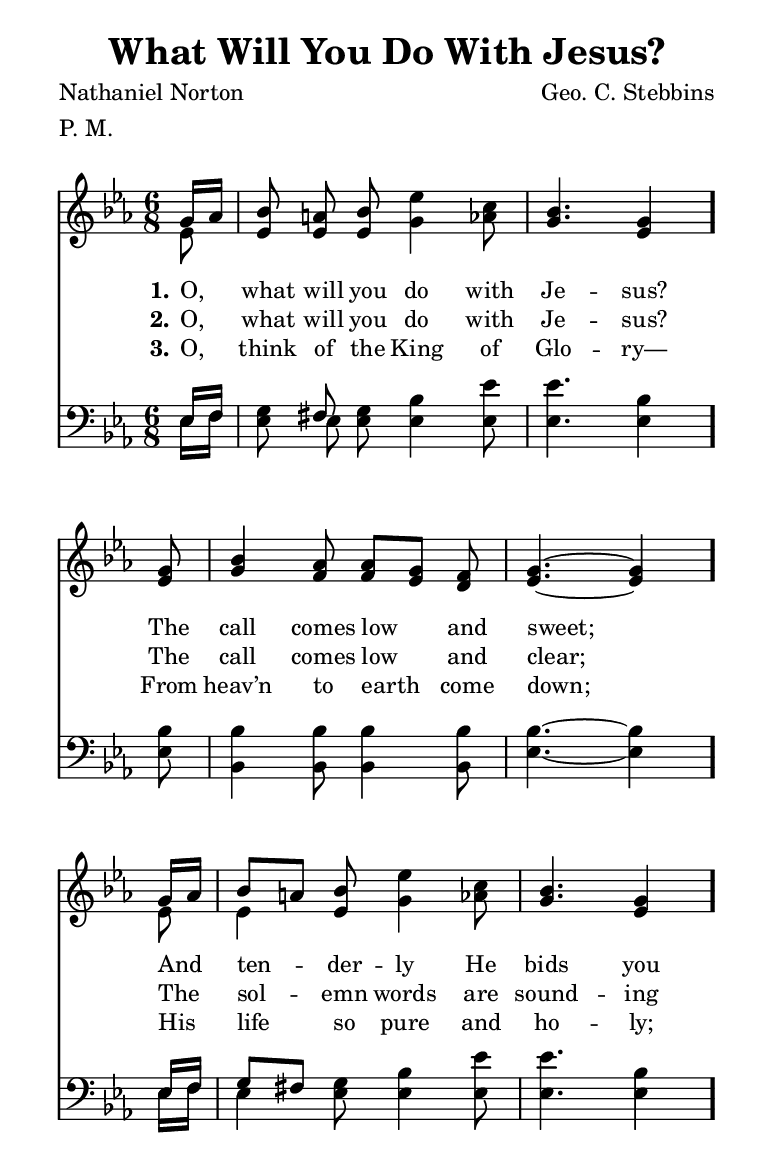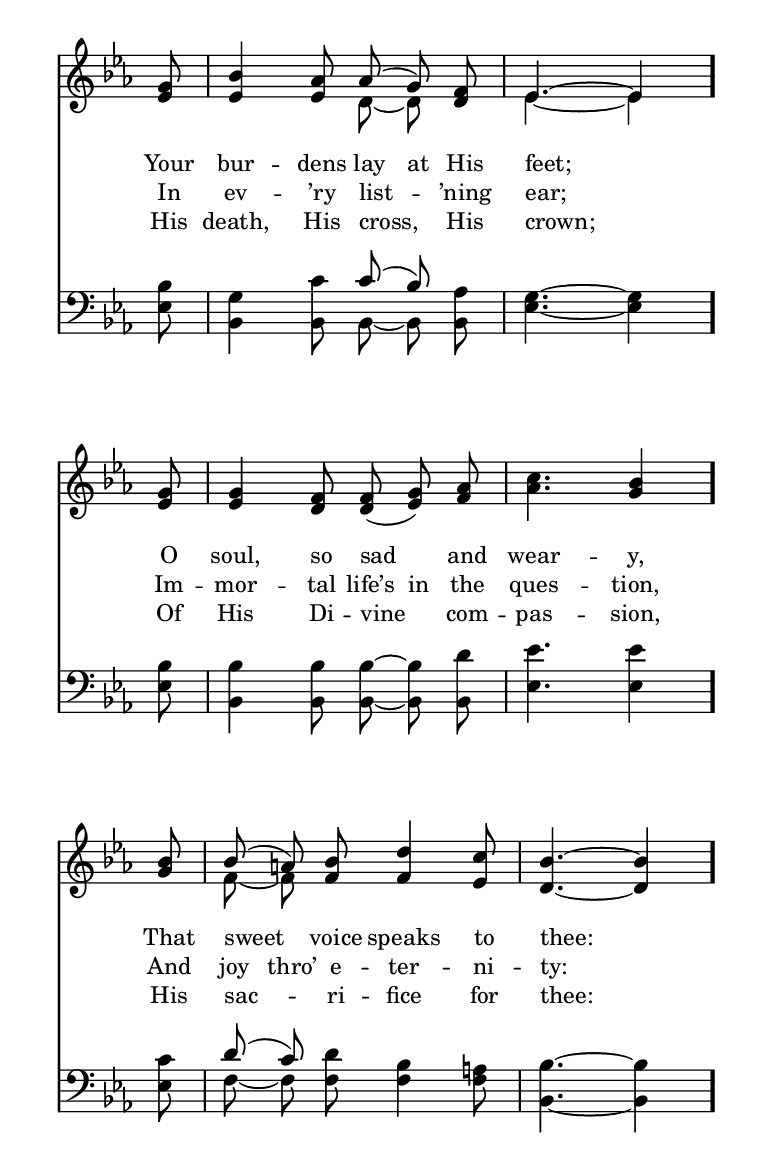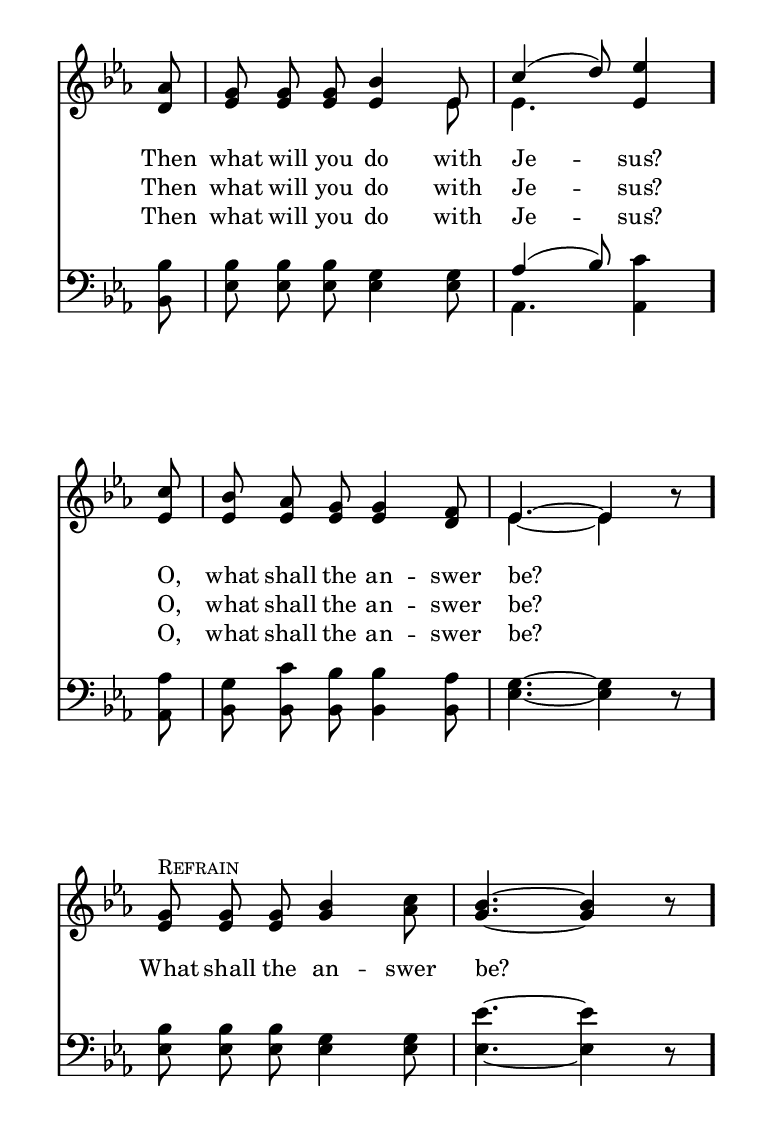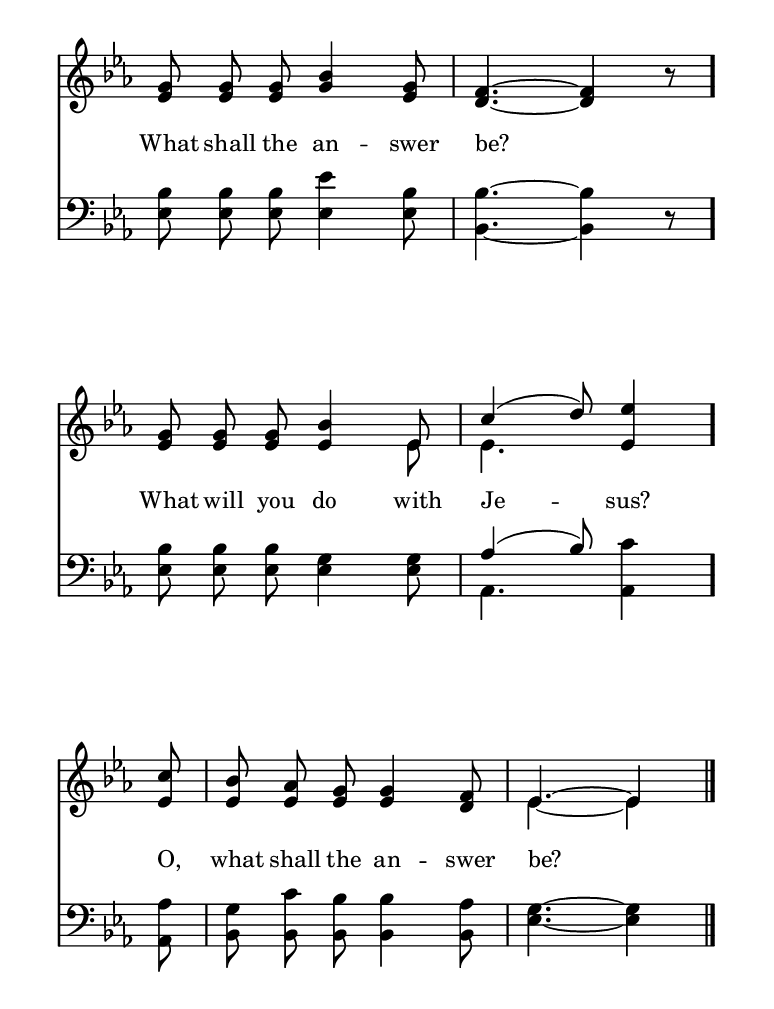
\include "common/global.ily"
\paper {
  \include "common/paper.ily"
  %ragged-bottom = ##t
  ragged-last-bottom = ##t
  systems-per-page = #(cond (is-eogsized 4) (#t #f))
  system-count = #(cond (is-eogsized 6) (#t #f))
  page-count = #(cond (is-eogsized 2) (#t #f))
}

\header{
  hymnnumber = "134"
  title = "What Will You Do With Jesus?"
  tunename = ""
  meter = "P. M."
  poet = "Nathaniel Norton"
  composer = "Geo. C. Stebbins"
  %copyright = ""
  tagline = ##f
}

% for fermata in MIDI
ta = { \tempo 4=80 }
tb = { \tempo 4=40 }

global = {
  \include "common/overrides.ily"
  \override Staff.TimeSignature.style = #'numbered
  \time 6/8
  \override Score.MetronomeMark.transparent = ##t % hide all fermata changes too
  \ta
  \key ees \major
  \partial 8
  \autoBeamOff
}

notesSoprano = {
\global
\relative c'' {

  g16[ aes] | bes8 a bes ees4 c8 | bes4. g4
  g8 | bes4 aes8 aes[ g] f | g4. ~ g4
  g16[ aes] | bes8[ a] bes ees4 c8 | bes4. g4
  g8 | bes4 aes8 aes( g) f | ees4. ~ ees4
  g8 | g4 f8 f( g) aes | c4. bes4
  bes8 | bes( a) bes d4 c8 | bes4. ~ bes4
  aes8 | g g g bes4 ees,8 | c'4( d8) \tb ees4 \ta
  c8 | bes aes g g4 f8 | ees4. ~ ees4 r8 |

  << s^\markup { \small \caps "Refrain" }
  { g8 g g bes4 c8 | bes4. ~ bes4 r8 } >>
  g8 g g bes4 g8 | f4. ~ f4 r8 |
  g g g bes4 ees,8 | c'4( d8) \tb ees4 \ta
  c8 | bes aes g g4 f8 | ees4. ~ ees4

  \bar "|."

}
}

notesAlto = {
\global
\relative e' {

  ees8 | ees ees ees g4 aes8 | g4. ees4
  ees8 | g4 f8 f[ ees] d | ees4. ~ ees4
  ees8 | ees4 ees8 g4 aes8 | g4. ees4
  ees8 | ees4 ees8 d ~ d d | ees4. ~ ees4
  ees8 | ees4 d8 d( ees) f | aes4. g4
  g8 | f ~ f f f4 ees8 | d4. ~ d4
  d8 | ees ees ees ees4 ees8 | ees4. ees4
  ees8 | ees ees ees ees4 d8 | ees4. ~ ees4 r8 |

  ees8 ees ees g4 aes8 | g4. ~ g4 r8 |
  ees8 ees ees g4 ees8 | d4. ~ d4 r8 |
  ees ees ees ees4 ees8 | ees4. ees4
  ees8 | ees ees ees ees4 d8 | ees4. ~ ees4

}
}

notesTenor = {
\global
\relative a {

  ees16[ f] | g8 fis g bes4 ees8 | ees4. bes4
  bes8 | bes4 bes8 bes4 bes8 | bes4. ~ bes4
  ees,16[ f] | g8[ fis] g bes4 ees8 | ees4. bes4
  bes8 | g4 c8 c( bes) aes | g4. ~ g4
  bes8 | bes4 bes8 bes ~ bes d | ees4. ees4
  c8 | d( c) d bes4 a8 | bes4. ~ bes4
  bes8 | bes bes bes g4 g8 | aes4( bes8) c4
  aes8 | g c bes bes4 aes8 | g4. ~ g4 r8 |

  bes8 bes bes g4 g8 | ees'4. ~ ees4 r8 |
  bes8 bes bes ees4 bes8 | bes4. ~ bes4 r8 |
  bes bes bes g4 g8 | aes4( bes8) c4
  aes8 | g c bes bes4 aes8 | g4. ~ g4

}
}

notesBass = {
\global
\relative f {

  ees16[ f] | ees8 ees ees ees4 ees8 | ees4. ees4
  ees8 | bes4 bes8 bes4 bes8 | ees4. ~ ees4
  ees16[ f] | ees4 ees8 ees4 ees8 | ees4. ees4
  ees8 | bes4 bes8 bes ~ bes bes | ees4. ~ ees4
  ees8 | bes4 bes8 bes ~ bes bes | ees4. ees4
  ees8 | f ~ f f f4 f8 | bes,4. ~ bes4
  bes8 | ees ees ees ees4 ees8 | aes,4. aes4
  aes8 | bes bes bes bes4 bes8 | ees4. ~ ees4 r8 |

  ees8 ees ees ees4 ees8 | ees4. ~ ees4 r8 |
  ees8 ees ees ees4 ees8 | bes4. ~ bes4 r8 |
  ees ees ees ees4 ees8 | aes,4. aes4
  aes8 | bes bes bes bes4 bes8 | ees4. ~ ees4

}
}

Refrain = \lyricmode {

What shall the an -- swer be? \bar "."
What shall the an -- swer be? \bar "." \break
What will you do with Je -- sus? \bar "."
O, what shall the an -- swer be? \bar "." \break

}

wordsA = \lyricmode {
\set stanza = "1."

O, what will you do with Je -- sus? \bar "."
The call comes low and sweet; \bar "." \break
And ten -- der -- ly He bids you \bar "."
Your bur -- dens { \mon } lay at { \moff } His feet; \bar "." \break
O soul, so sad and wear -- y, \bar "."
That sweet voice speaks to thee: \bar "." \break
Then what will you do with Je -- sus? \bar "."
O, what shall the an -- swer be? \bar "." \break

}

wordsB = \lyricmode {
\set stanza = "2."

O, what will you do with Je -- sus?
The call comes low and clear;
The sol -- emn words are sound -- ing
In ev -- ’ry list -- ’ning ear;
Im -- mor -- tal { \mon } life’s in { \moff } the ques -- tion,
And { \mon } joy thro’ { \moff } e -- ter -- ni -- ty:
Then what will you do with Je -- sus?
O, what shall the an -- swer be?

\Refrain

}

wordsC = \lyricmode {
\set stanza = "3."

O, think of the King of Glo -- ry—
From heav’n to earth come down;
His life so pure and ho -- ly;
His death, His cross, His crown;
Of His Di -- vine com -- pas -- sion,
His sac -- ri -- fice for thee:
Then what will you do with Je -- sus?
O, what shall the an -- swer be?

}

\score {
  \context ChoirStaff <<
    \context Staff = upper <<
      \set Staff.autoBeaming = ##f
      \set ChoirStaff.systemStartDelimiter = #'SystemStartBar
      \set ChoirStaff.printPartCombineTexts = ##f
      \partcombine #'(2 . 9) \notesSoprano \notesAlto
      \context NullVoice = sopranos { \voiceOne << \notesSoprano >> }
      \context NullVoice = altos { \voiceTwo << \notesAlto >> }
      \context Lyrics = one   \lyricsto sopranos \wordsA
      \context Lyrics = two   \lyricsto sopranos \wordsB
      \context Lyrics = three \lyricsto sopranos \wordsC
    >>
    \context Staff = men <<
      \set Staff.autoBeaming = ##f
      \clef bass
      \set ChoirStaff.printPartCombineTexts = ##f
      \partcombine #'(2 . 9) \notesTenor \notesBass
      \context NullVoice = tenors { \voiceOne << \notesTenor >> }
      \context NullVoice = basses { \voiceTwo << \notesBass >> }
    >>
  >>
  \layout {
    \include "common/layout.ily"
  }
  \midi{
    \include "common/midi.ily"
  }
}

\version "2.19.49"  % necessary for upgrading to future LilyPond versions.

% vi:set et ts=2 sw=2 ai nocindent syntax=lilypond:
